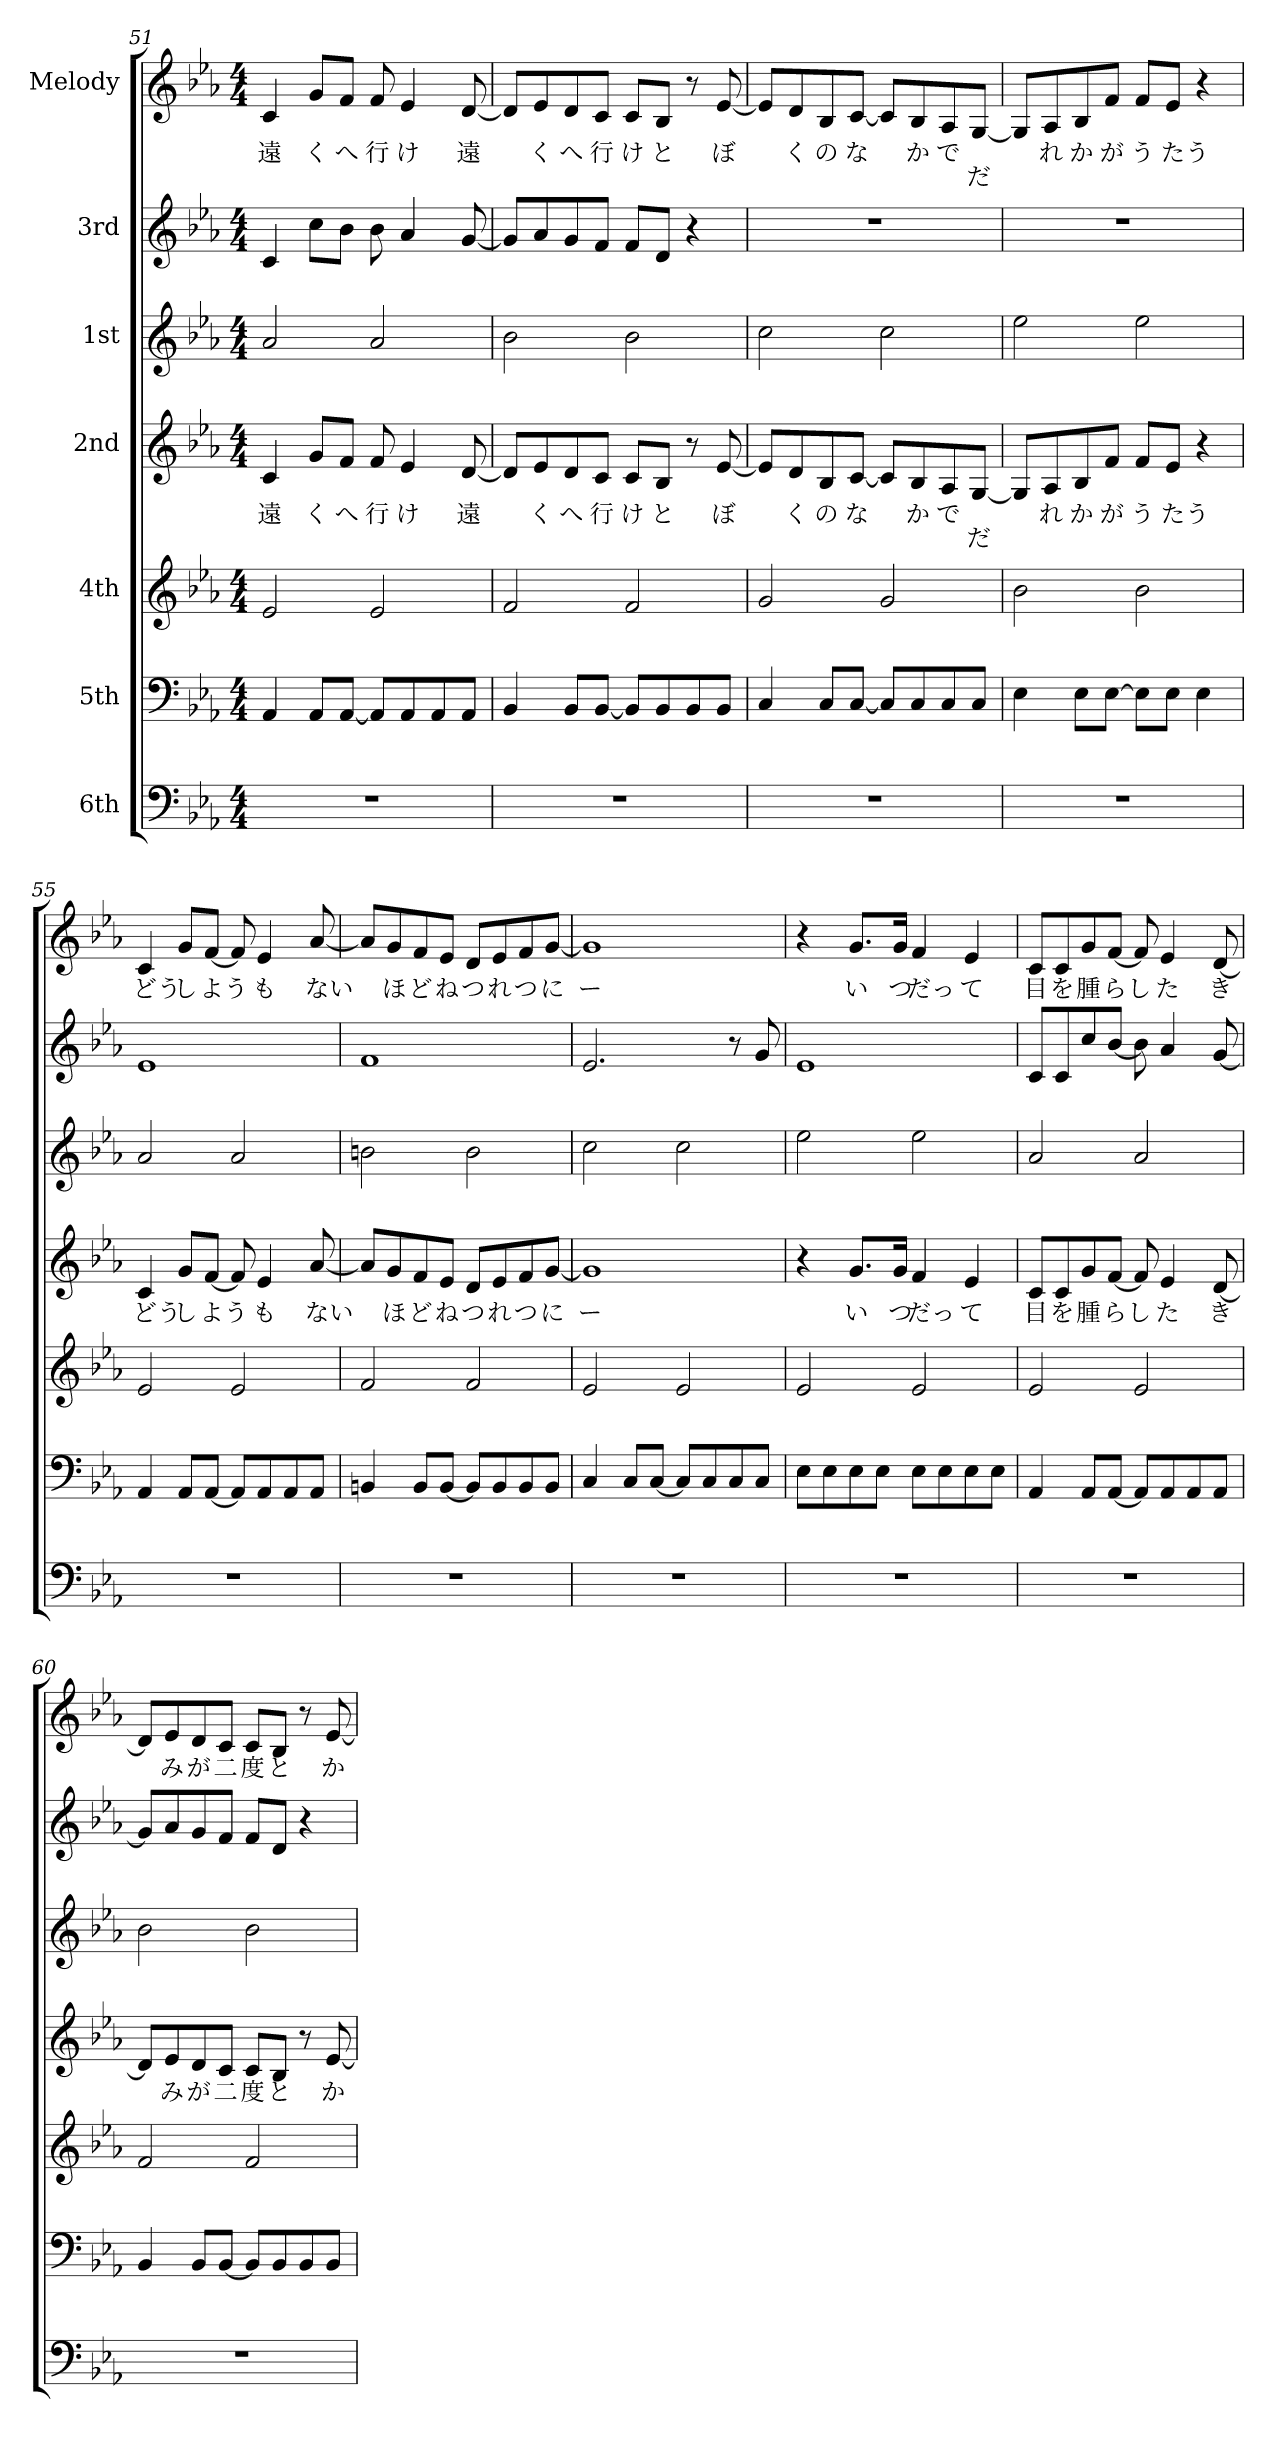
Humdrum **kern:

**kern	**kern	**kern	**kern	**text	**text	**kern	**kern	**kern	**text	**text
*part7	*part6	*part5	*part4	*part4	*part4	*part3	*part2	*part1	*part1	*part1
*staff7	*staff6	*staff5	*staff4	*staff4	*staff4	*staff3	*staff2	*staff1	*staff1	*staff1
*I"6th	*I"5th	*I"4th	*I"2nd	*	*	*I"1st	*I"3rd	*I"Melody	*	*
*clefF4	*clefF4	*clefG2	*clefG2	*	*	*clefG2	*clefG2	*clefG2	*	*
*k[b-e-a-]	*k[b-e-a-]	*k[b-e-a-]	*k[b-e-a-]	*	*	*k[b-e-a-]	*k[b-e-a-]	*k[b-e-a-]	*	*
*M4/4	*M4/4	*M4/4	*M4/4	*	*	*M4/4	*M4/4	*M4/4	*	*
=51	=51	=51	=51	=51	=51	=51	=51	=51	=51	=51
1r	4AA-	2e-	4c	遠	.	2a-	4c	4c	遠	.
.	8AA-L	.	8gL	く	.	.	8ccL	8gL	く	.
.	[8AA-J	.	8fJ	へ	.	.	8b-J	8fJ	へ	.
.	8AA-L]	2e-	8f	行	.	2a-	8b-	8f	行	.
.	8AA-	.	4e-	け	.	.	4a-	4e-	け	.
.	8AA-	.	.	.	.	.	.	.	.	.
.	8AA-J	.	[8d	遠	.	.	[8g	[8d	遠	.
=52	=52	=52	=52	=52	=52	=52	=52	=52	=52	=52
1r	4BB-	2f	8dL]	.	.	2b-	8gL]	8dL]	.	.
.	.	.	8e-	く	.	.	8a-	8e-	く	.
.	8BB-L	.	8d	へ	.	.	8g	8d	へ	.
.	[8BB-J	.	8cJ	行	.	.	8fJ	8cJ	行	.
.	8BB-L]	2f	8cL	け	.	2b-	8fL	8cL	け	.
.	8BB-	.	8B-J	と	.	.	8dJ	8B-J	と	.
.	8BB-	.	8r	.	.	.	4r	8r	.	.
.	8BB-J	.	[8e-	ぼ	.	.	.	[8e-	ぼ	.
=53	=53	=53	=53	=53	=53	=53	=53	=53	=53	=53
1r	4C	2g	8e-L]	.	.	2cc	1r	8e-L]	.	.
.	.	.	8d	く	.	.	.	8d	く	.
.	8CL	.	8B-	の	.	.	.	8B-	の	.
.	[8CJ	.	[8cJ	な	.	.	.	[8cJ	な	.
.	8CL]	2g	8cL]	.	.	2cc	.	8cL]	.	.
.	8C	.	8B-	か	.	.	.	8B-	か	.
.	8C	.	8A-	で	.	.	.	8A-	で	.
.	8CJ	.	[8GJ	.	だ	.	.	[8GJ	.	だ
=54	=54	=54	=54	=54	=54	=54	=54	=54	=54	=54
1r	4E-	2b-	8GL]	.	.	2ee-	1r	8GL]	.	.
.	.	.	8A-	れ	.	.	.	8A-	れ	.
.	8E-L	.	8B-	か	.	.	.	8B-	か	.
.	[8E-J	.	8fJ	が	.	.	.	8fJ	が	.
.	8E-L]	2b-	8fL	う	.	2ee-	.	8fL	う	.
.	8E-J	.	8e-J	たう	.	.	.	8e-J	たう	.
.	4E-	.	4r	.	.	.	.	4r	.	.
=55	=55	=55	=55	=55	=55	=55	=55	=55	=55	=55
1r	4AA-	2e-	4c	どう	.	2a-	1e-	4c	どう	.
.	8AA-L	.	8gL	し	.	.	.	8gL	し	.
.	[8AA-J	.	[8fJ	よう	.	.	.	[8fJ	よう	.
.	8AA-L]	2e-	8f]	.	.	2a-	.	8f]	.	.
.	8AA-	.	4e-	も	.	.	.	4e-	も	.
.	8AA-	.	.	.	.	.	.	.	.	.
.	8AA-J	.	[8a-	ない	.	.	.	[8a-	ない	.
=56	=56	=56	=56	=56	=56	=56	=56	=56	=56	=56
1r	4BBn	2f	8a-L]	.	.	2bn	1f	8a-L]	.	.
.	.	.	8g	ほ	.	.	.	8g	ほ	.
.	8BBL	.	8f	ど	.	.	.	8f	ど	.
.	[8BBJ	.	8e-J	ね	.	.	.	8e-J	ね	.
.	8BBL]	2f	8dL	つ	.	2b	.	8dL	つ	.
.	8BB	.	8e-	れ	.	.	.	8e-	れ	.
.	8BB	.	8f	つ	.	.	.	8f	つ	.
.	8BBJ	.	[8gJ	に	.	.	.	[8gJ	に	.
=57	=57	=57	=57	=57	=57	=57	=57	=57	=57	=57
1r	4C	2e-	1g]	ー	.	2cc	2.e-	1g]	ー	.
.	8CL	.	.	.	.	.	.	.	.	.
.	[8CJ	.	.	.	.	.	.	.	.	.
.	8CL]	2e-	.	.	.	2cc	.	.	.	.
.	8C	.	.	.	.	.	.	.	.	.
.	8C	.	.	.	.	.	8r	.	.	.
.	8CJ	.	.	.	.	.	8g	.	.	.
=58	=58	=58	=58	=58	=58	=58	=58	=58	=58	=58
1r	8E-L	2e-	4r	.	.	2ee-	1e-	4r	.	.
.	8E-	.	.	.	.	.	.	.	.	.
.	8E-	.	8.gL	い	.	.	.	8.gL	い	.
.	8E-J	.	.	.	.	.	.	.	.	.
.	.	.	16gJk	つ	.	.	.	16gJk	つ	.
.	8E-L	2e-	4f	だっ	.	2ee-	.	4f	だっ	.
.	8E-	.	.	.	.	.	.	.	.	.
.	8E-	.	4e-	て	.	.	.	4e-	て	.
.	8E-J	.	.	.	.	.	.	.	.	.
=59	=59	=59	=59	=59	=59	=59	=59	=59	=59	=59
1r	4AA-	2e-	8cL	目	.	2a-	8cL	8cL	目	.
.	.	.	8c	を	.	.	8c	8c	を	.
.	8AA-L	.	8g	腫	.	.	8cc	8g	腫	.
.	[8AA-J	.	[8fJ	らし	.	.	[8b-J	[8fJ	らし	.
.	8AA-L]	2e-	8f]	.	.	2a-	8b-]	8f]	.	.
.	8AA-	.	4e-	た	.	.	4a-	4e-	た	.
.	8AA-	.	.	.	.	.	.	.	.	.
.	8AA-J	.	[8d	き	.	.	[8g	[8d	き	.
=60	=60	=60	=60	=60	=60	=60	=60	=60	=60	=60
1r	4BB-	2f	8dL]	.	.	2b-	8gL]	8dL]	.	.
.	.	.	8e-	み	.	.	8a-	8e-	み	.
.	8BB-L	.	8d	が	.	.	8g	8d	が	.
.	[8BB-J	.	8cJ	二	.	.	8fJ	8cJ	二	.
.	8BB-L]	2f	8cL	度	.	2b-	8fL	8cL	度	.
.	8BB-	.	8B-J	と	.	.	8dJ	8B-J	と	.
.	8BB-	.	8r	.	.	.	4r	8r	.	.
.	8BB-J	.	[8e-	か	.	.	.	[8e-	か	.
=	=	=	=	=	=	=	=	=	=	=
*-	*-	*-	*-	*-	*-	*-	*-	*-	*-	*-
